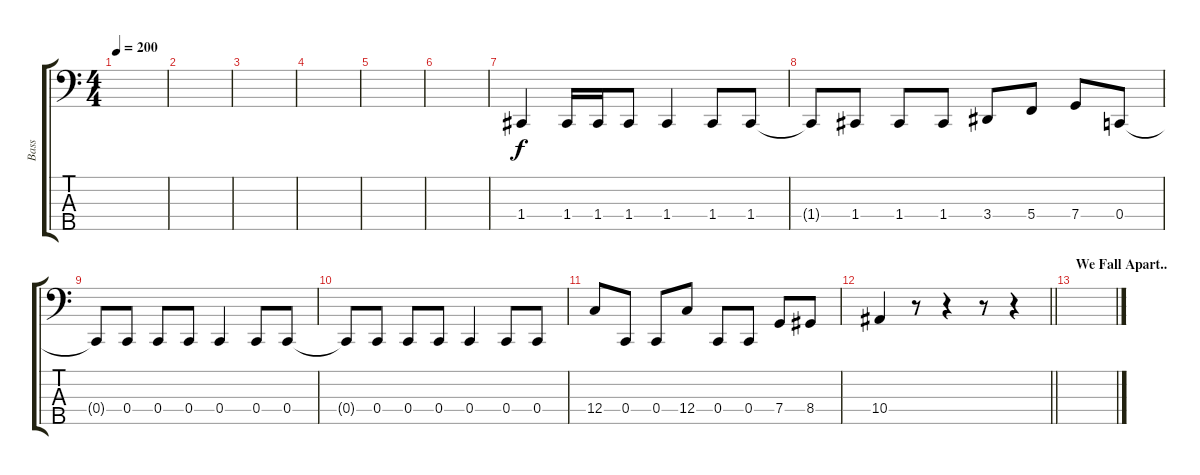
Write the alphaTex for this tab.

\track ("Bass" "Bass") {instrument electricbasspick}
\staff {score tabs}
\tuning (F2 C2 G1 C1 G0) {hide}
\ts (4 4)
\tempo 200
\clef f4
\ks c
|
|
|
|
|
|
1.4.4 1.4.16 1.4.16 1.4.8 1.4.4 1.4.8 1.4.8 |
1.4{t}.8 1.4.8 1.4.8 1.4.8 3.4.8 5.4.8 7.4.8 0.4.8 |
0.4{t}.8 0.4.8 0.4.8 0.4.8 0.4.4 0.4.8 0.4.8 |
0.4{t}.8 0.4.8 0.4.8 0.4.8 0.4.4 0.4.8 0.4.8 |
12.4.8 0.4.8 0.4.8 12.4.8 0.4.8 0.4.8 7.4.8 8.4.8 |
\barLineRight lightlight
10.4.4 r.8 r.4 r.8 r.4 |
\section ("" "We Fall Apart..")
